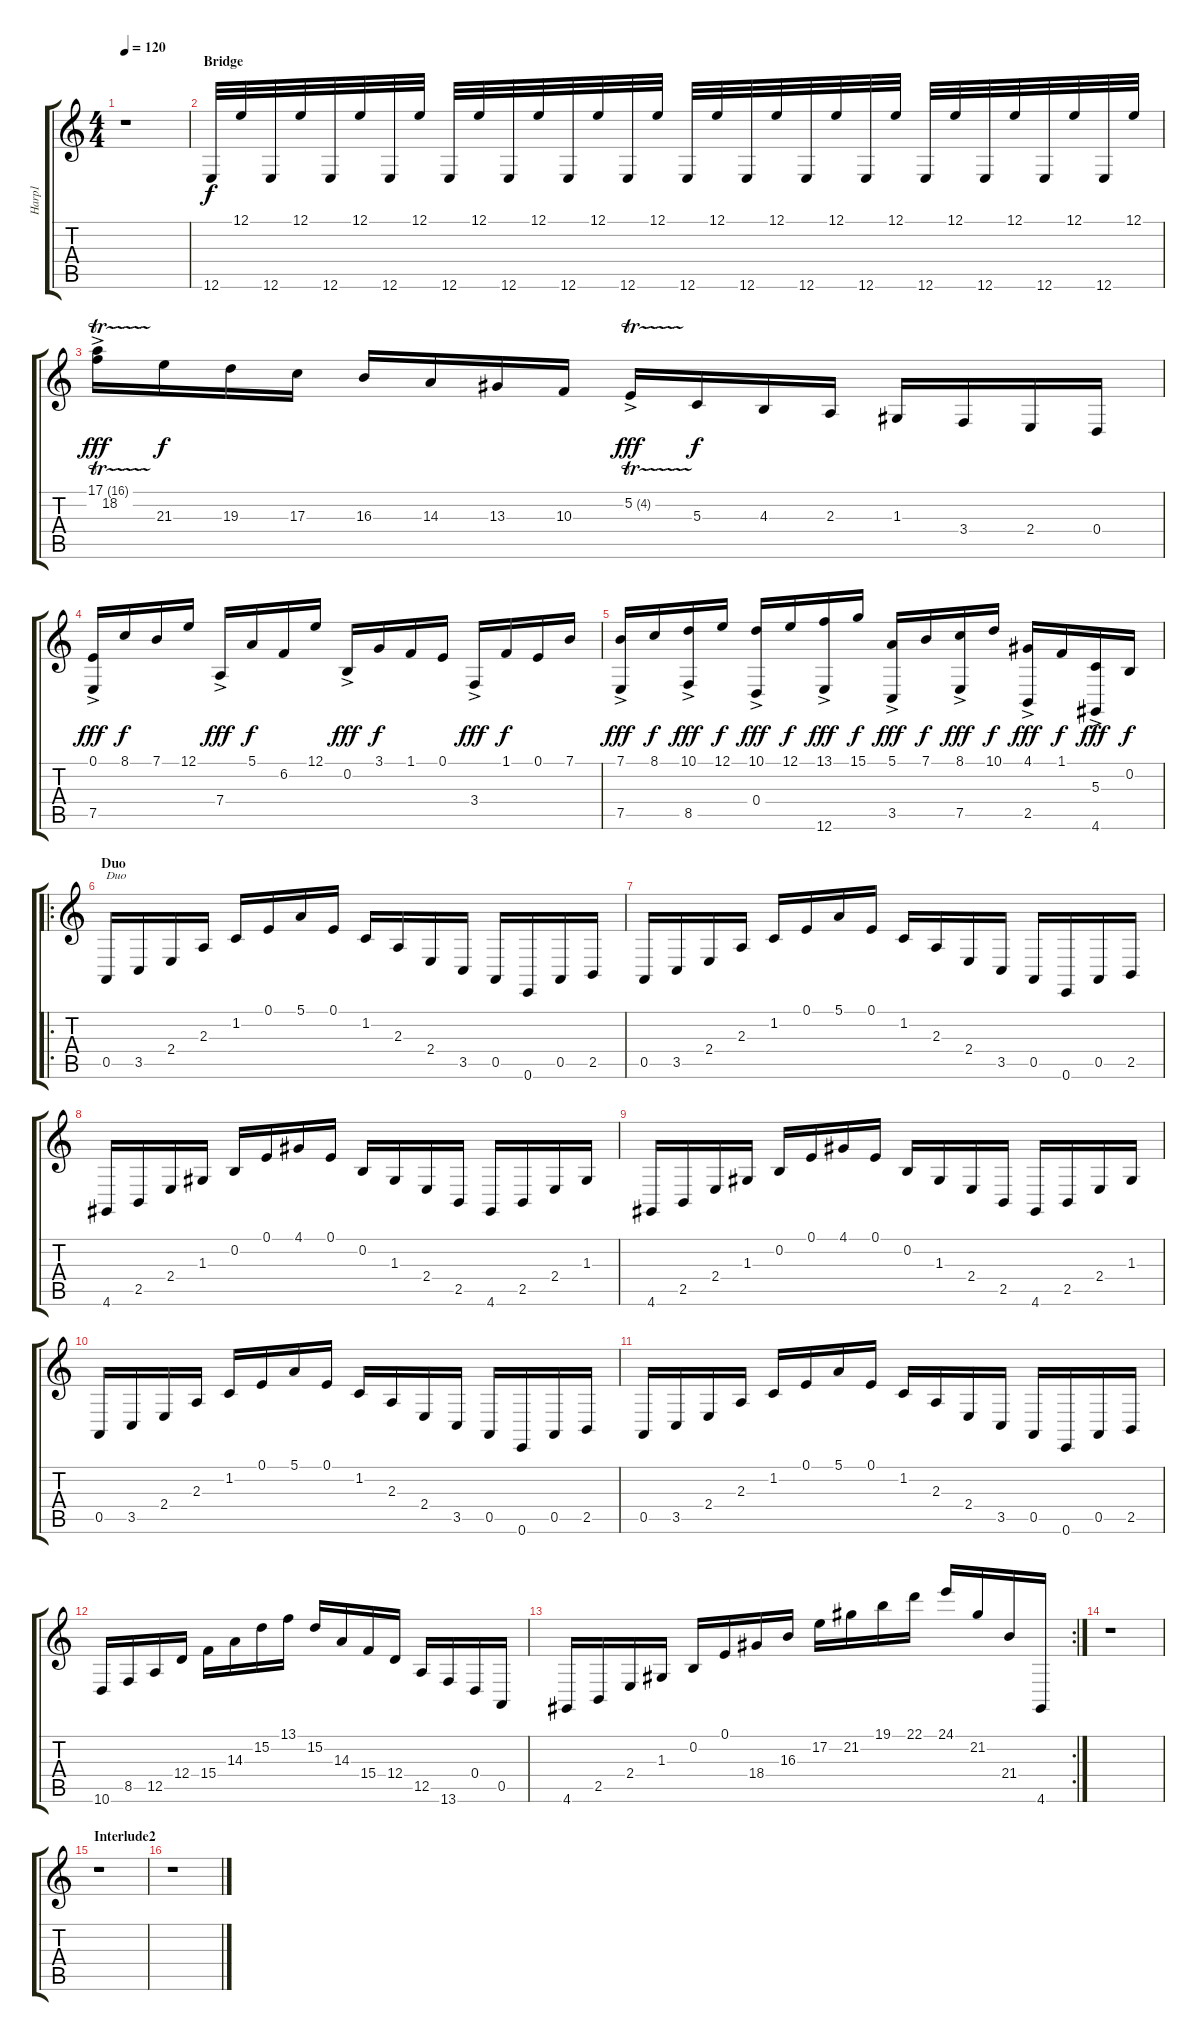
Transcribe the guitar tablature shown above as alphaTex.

\track ("Harp1" "Harp1") {instrument orchestralharp}
\staff {score tabs}
\tuning (E4 B3 G3 D3 A2 E2) {hide}
\ts (4 4)
\tempo 120
\clef g2
\ks c
r.1{dy f volume 14} |
\section ("" "Bridge")
12.6.32 12.1.32 12.6.32 12.1.32 12.6.32 12.1.32 12.6.32 12.1.32 12.6.32 12.1.32 12.6.32 12.1.32 12.6.32 12.1.32 12.6.32 12.1.32 12.6.32 12.1.32 12.6.32 12.1.32 12.6.32 12.1.32 12.6.32 12.1.32 12.6.32 12.1.32 12.6.32 12.1.32 12.6.32 12.1.32 12.6.32 12.1.32 |
(17.1{tr (16 32) ac} 18.2).16{dy fff} 21.3.16{dy f} 19.3.16 17.3.16 16.3.16 14.3.16 13.3.16 10.3.16 5.2{tr (4 32) ac}.16{dy fff} 5.3.16{dy f} 4.3.16 2.3.16 1.3.16 3.4.16 2.4.16 0.4.16 |
(0.1{ac} 7.5{ac}).16{dy fff} 8.1.16{dy f} 7.1.16 12.1.16 7.4{ac}.16{dy fff} 5.1.16{dy f} 6.2.16 12.1.16 0.2{ac}.16{dy fff} 3.1.16{dy f} 1.1.16 0.1.16 3.4{ac}.16{dy fff} 1.1.16{dy f} 0.1.16 7.1.16 |
(7.1 7.5{ac}).16{dy fff} 8.1.16{dy f} (10.1 8.5{ac}).16{dy fff} 12.1.16{dy f} (10.1 0.4{ac}).16{dy fff} 12.1.16{dy f} (13.1 12.6{ac}).16{dy fff} 15.1.16{dy f} (5.1 3.5{ac}).16{dy fff} 7.1.16{dy f} (8.1 7.5{ac}).16{dy fff} 10.1.16{dy f} (4.1 2.5{ac}).16{dy fff} 1.1.16{dy f} (5.3 4.6{ac}).16{dy fff} 0.2.16{dy f} |
\ro
\section ("" "Duo")
0.5.16{txt "Duo"} 3.5.16 2.4.16 2.3.16 1.2.16 0.1.16 5.1.16 0.1.16 1.2.16 2.3.16 2.4.16 3.5.16 0.5.16 0.6.16 0.5.16 2.5.16 |
0.5.16 3.5.16 2.4.16 2.3.16 1.2.16 0.1.16 5.1.16 0.1.16 1.2.16 2.3.16 2.4.16 3.5.16 0.5.16 0.6.16 0.5.16 2.5.16 |
4.6.16 2.5.16 2.4.16 1.3.16 0.2.16 0.1.16 4.1.16 0.1.16 0.2.16 1.3.16 2.4.16 2.5.16 4.6.16 2.5.16 2.4.16 1.3.16 |
4.6.16 2.5.16 2.4.16 1.3.16 0.2.16 0.1.16 4.1.16 0.1.16 0.2.16 1.3.16 2.4.16 2.5.16 4.6.16 2.5.16 2.4.16 1.3.16 |
0.5.16 3.5.16 2.4.16 2.3.16 1.2.16 0.1.16 5.1.16 0.1.16 1.2.16 2.3.16 2.4.16 3.5.16 0.5.16 0.6.16 0.5.16 2.5.16 |
0.5.16 3.5.16 2.4.16 2.3.16 1.2.16 0.1.16 5.1.16 0.1.16 1.2.16 2.3.16 2.4.16 3.5.16 0.5.16 0.6.16 0.5.16 2.5.16 |
10.6.16 8.5.16 12.5.16 12.4.16 15.4.16 14.3.16 15.2.16 13.1.16 15.2.16 14.3.16 15.4.16 12.4.16 12.5.16 13.6.16 0.4.16 0.5.16 |
\rc 2
4.6.16 2.5.16 2.4.16 1.3.16 0.2.16 0.1.16 18.4.16 16.3.16 17.2.16 21.2.16 19.1.16 22.1.16 24.1.16 21.2.16 21.4.16 4.6.16 |
r.1 |
\section ("" "Interlude2")
r.1 |
r.1
